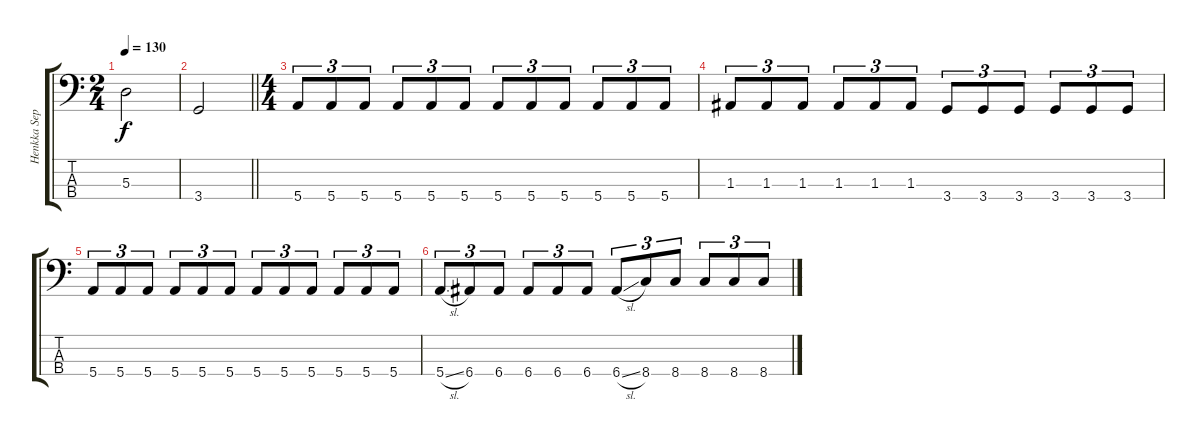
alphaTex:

\track ("Henkka Seppala Bass Part" "Henkka Sep") {instrument electricbasspick}
\staff {score tabs}
\tuning (G2 D2 A1 E1) {hide}
\ts (2 4)
\tempo 130
\clef f4
\ks c
5.3.2{dy f} |
\barLineRight lightlight
3.4.2 |
\ts (4 4)
5.4.8{tu (3 2)} 5.4.8{tu (3 2)} 5.4.8{tu (3 2)} 5.4.8{tu (3 2)} 5.4.8{tu (3 2)} 5.4.8{tu (3 2)} 5.4.8{tu (3 2)} 5.4.8{tu (3 2)} 5.4.8{tu (3 2)} 5.4.8{tu (3 2)} 5.4.8{tu (3 2)} 5.4.8{tu (3 2)} |
1.3.8{tu (3 2)} 1.3.8{tu (3 2)} 1.3.8{tu (3 2)} 1.3.8{tu (3 2)} 1.3.8{tu (3 2)} 1.3.8{tu (3 2)} 3.4.8{tu (3 2)} 3.4.8{tu (3 2)} 3.4.8{tu (3 2)} 3.4.8{tu (3 2)} 3.4.8{tu (3 2)} 3.4.8{tu (3 2)} |
5.4.8{tu (3 2)} 5.4.8{tu (3 2)} 5.4.8{tu (3 2)} 5.4.8{tu (3 2)} 5.4.8{tu (3 2)} 5.4.8{tu (3 2)} 5.4.8{tu (3 2)} 5.4.8{tu (3 2)} 5.4.8{tu (3 2)} 5.4.8{tu (3 2)} 5.4.8{tu (3 2)} 5.4.8{tu (3 2)} |
5.4{sl}.8{tu (3 2)} 6.4.8{tu (3 2)} 6.4.8{tu (3 2)} 6.4.8{tu (3 2)} 6.4.8{tu (3 2)} 6.4.8{tu (3 2)} 6.4{sl}.8{tu (3 2)} 8.4.8{tu (3 2)} 8.4.8{tu (3 2)} 8.4.8{tu (3 2)} 8.4.8{tu (3 2)} 8.4.8{tu (3 2)}
